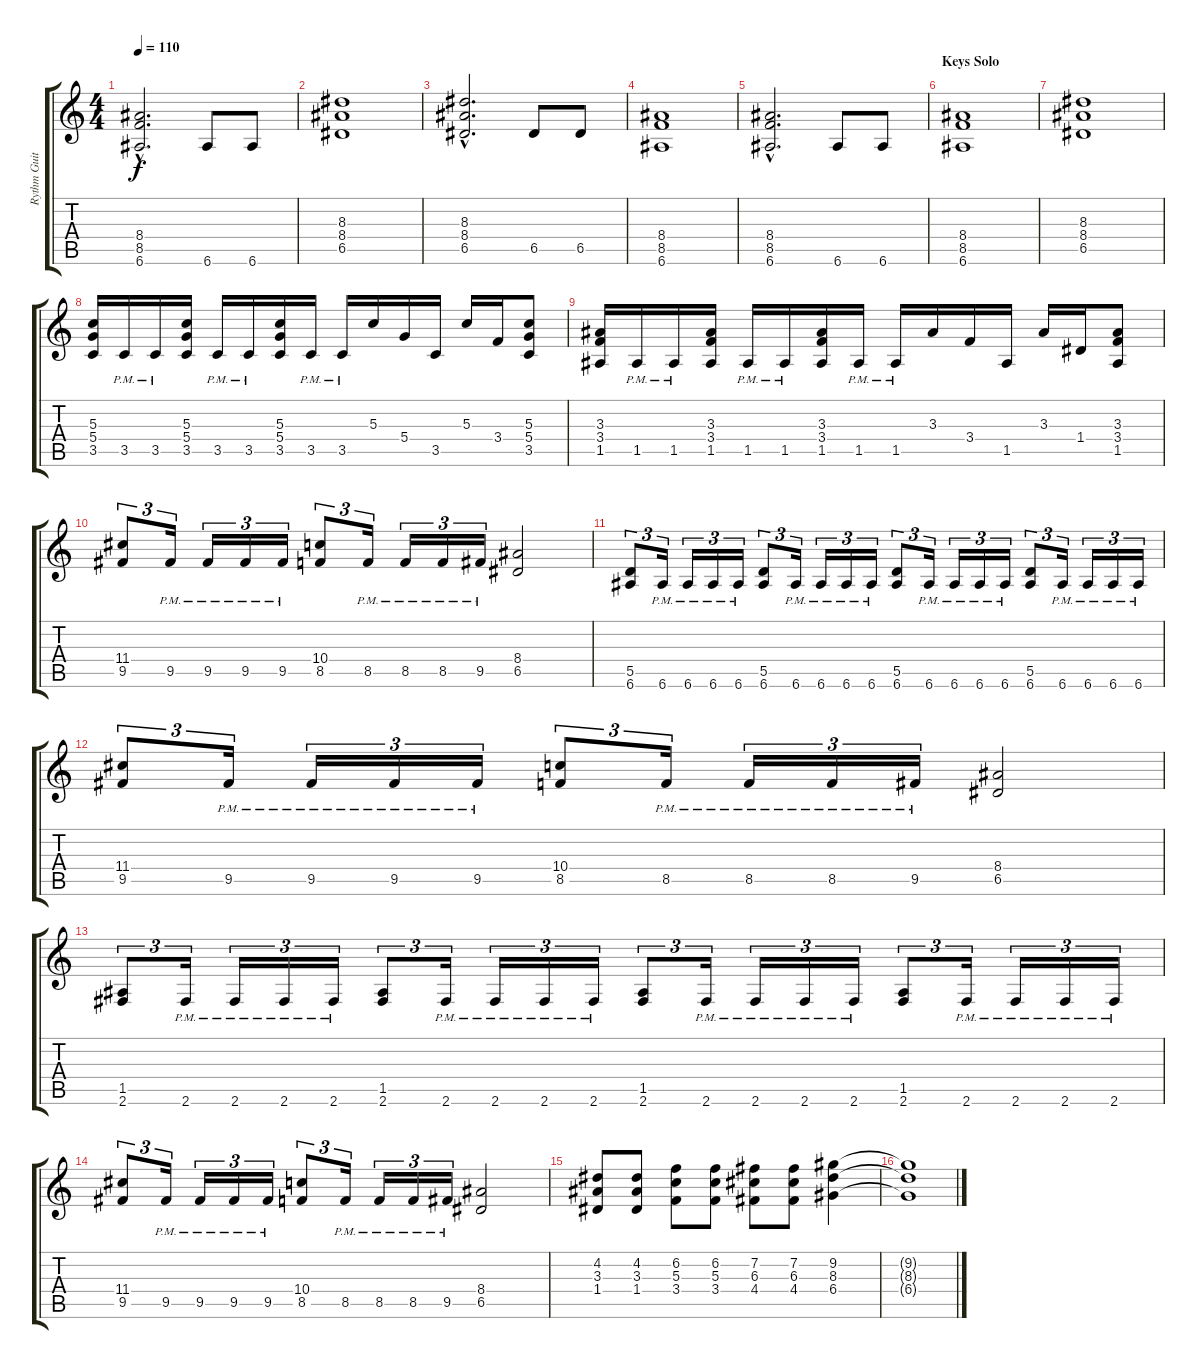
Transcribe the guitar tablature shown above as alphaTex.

\track ("Rythm Guitar" "Rythm Guit") {instrument overdrivenguitar}
\staff {score tabs}
\tuning (E4 B3 G3 D3 A2 E2) {hide}
\ts (4 4)
\tempo 110
\clef g2
\ks c
(8.4{hac} 8.5{hac} 6.6{hac}).2{d dy f} 6.6.8 6.6.8 |
(8.3 8.4 6.5).1 |
(8.3{hac} 8.4{hac} 6.5{hac}).2{d} 6.5.8 6.5.8 |
(8.4 8.5 6.6).1 |
(8.4{hac} 8.5{hac} 6.6{hac}).2{d} 6.6.8 6.6.8 |
\section ("" "Keys Solo")
(8.4 8.5 6.6).1 |
(8.3 8.4 6.5).1 |
(5.3 5.4 3.5).16 3.5{pm}.16 3.5{pm}.16 (5.3 5.4 3.5).16 3.5{pm}.16 3.5{pm}.16 (5.3 5.4 3.5).16 3.5{pm}.16 3.5{pm}.16 5.3.16 5.4.16 3.5.16 5.3.16 3.4.16 (5.3 5.4 3.5).8 |
(3.3 3.4 1.5).16 1.5{pm}.16 1.5{pm}.16 (3.3 3.4 1.5).16 1.5{pm}.16 1.5{pm}.16 (3.3 3.4 1.5).16 1.5{pm}.16 1.5{pm}.16 3.3.16 3.4.16 1.5.16 3.3.16 1.4.16 (3.3 3.4 1.5).8 |
(11.4 9.5).8{tu (3 2)} 9.5{pm}.16{tu (3 2)} 9.5{pm}.16{tu (3 2)} 9.5{pm}.16{tu (3 2)} 9.5{pm}.16{tu (3 2)} (10.4 8.5).8{tu (3 2)} 8.5{pm}.16{tu (3 2)} 8.5{pm}.16{tu (3 2)} 8.5{pm}.16{tu (3 2)} 9.5{pm}.16{tu (3 2)} (8.4 6.5).2 |
(5.5 6.6).8{tu (3 2)} 6.6{pm}.16{tu (3 2)} 6.6{pm}.16{tu (3 2)} 6.6{pm}.16{tu (3 2)} 6.6{pm}.16{tu (3 2)} (5.5 6.6).8{tu (3 2)} 6.6{pm}.16{tu (3 2)} 6.6{pm}.16{tu (3 2)} 6.6{pm}.16{tu (3 2)} 6.6{pm}.16{tu (3 2)} (5.5 6.6).8{tu (3 2)} 6.6{pm}.16{tu (3 2)} 6.6{pm}.16{tu (3 2)} 6.6{pm}.16{tu (3 2)} 6.6{pm}.16{tu (3 2)} (5.5 6.6).8{tu (3 2)} 6.6{pm}.16{tu (3 2)} 6.6{pm}.16{tu (3 2)} 6.6{pm}.16{tu (3 2)} 6.6{pm}.16{tu (3 2)} |
(11.4 9.5).8{tu (3 2)} 9.5{pm}.16{tu (3 2)} 9.5{pm}.16{tu (3 2)} 9.5{pm}.16{tu (3 2)} 9.5{pm}.16{tu (3 2)} (10.4 8.5).8{tu (3 2)} 8.5{pm}.16{tu (3 2)} 8.5{pm}.16{tu (3 2)} 8.5{pm}.16{tu (3 2)} 9.5{pm}.16{tu (3 2)} (8.4 6.5).2 |
(1.5 2.6).8{tu (3 2)} 2.6{pm}.16{tu (3 2)} 2.6{pm}.16{tu (3 2)} 2.6{pm}.16{tu (3 2)} 2.6{pm}.16{tu (3 2)} (1.5 2.6).8{tu (3 2)} 2.6{pm}.16{tu (3 2)} 2.6{pm}.16{tu (3 2)} 2.6{pm}.16{tu (3 2)} 2.6{pm}.16{tu (3 2)} (1.5 2.6).8{tu (3 2)} 2.6{pm}.16{tu (3 2)} 2.6{pm}.16{tu (3 2)} 2.6{pm}.16{tu (3 2)} 2.6{pm}.16{tu (3 2)} (1.5 2.6).8{tu (3 2)} 2.6{pm}.16{tu (3 2)} 2.6{pm}.16{tu (3 2)} 2.6{pm}.16{tu (3 2)} 2.6{pm}.16{tu (3 2)} |
(11.4 9.5).8{tu (3 2)} 9.5{pm}.16{tu (3 2)} 9.5{pm}.16{tu (3 2)} 9.5{pm}.16{tu (3 2)} 9.5{pm}.16{tu (3 2)} (10.4 8.5).8{tu (3 2)} 8.5{pm}.16{tu (3 2)} 8.5{pm}.16{tu (3 2)} 8.5{pm}.16{tu (3 2)} 9.5{pm}.16{tu (3 2)} (8.4 6.5).2 |
(4.2 3.3 1.4).8 (4.2 3.3 1.4).8 (6.2 5.3 3.4).8 (6.2 5.3 3.4).8 (7.2 6.3 4.4).8 (7.2 6.3 4.4).8 (9.2 8.3 6.4).4 |
(9.2{t} 8.3{t} 6.4{t}).1
